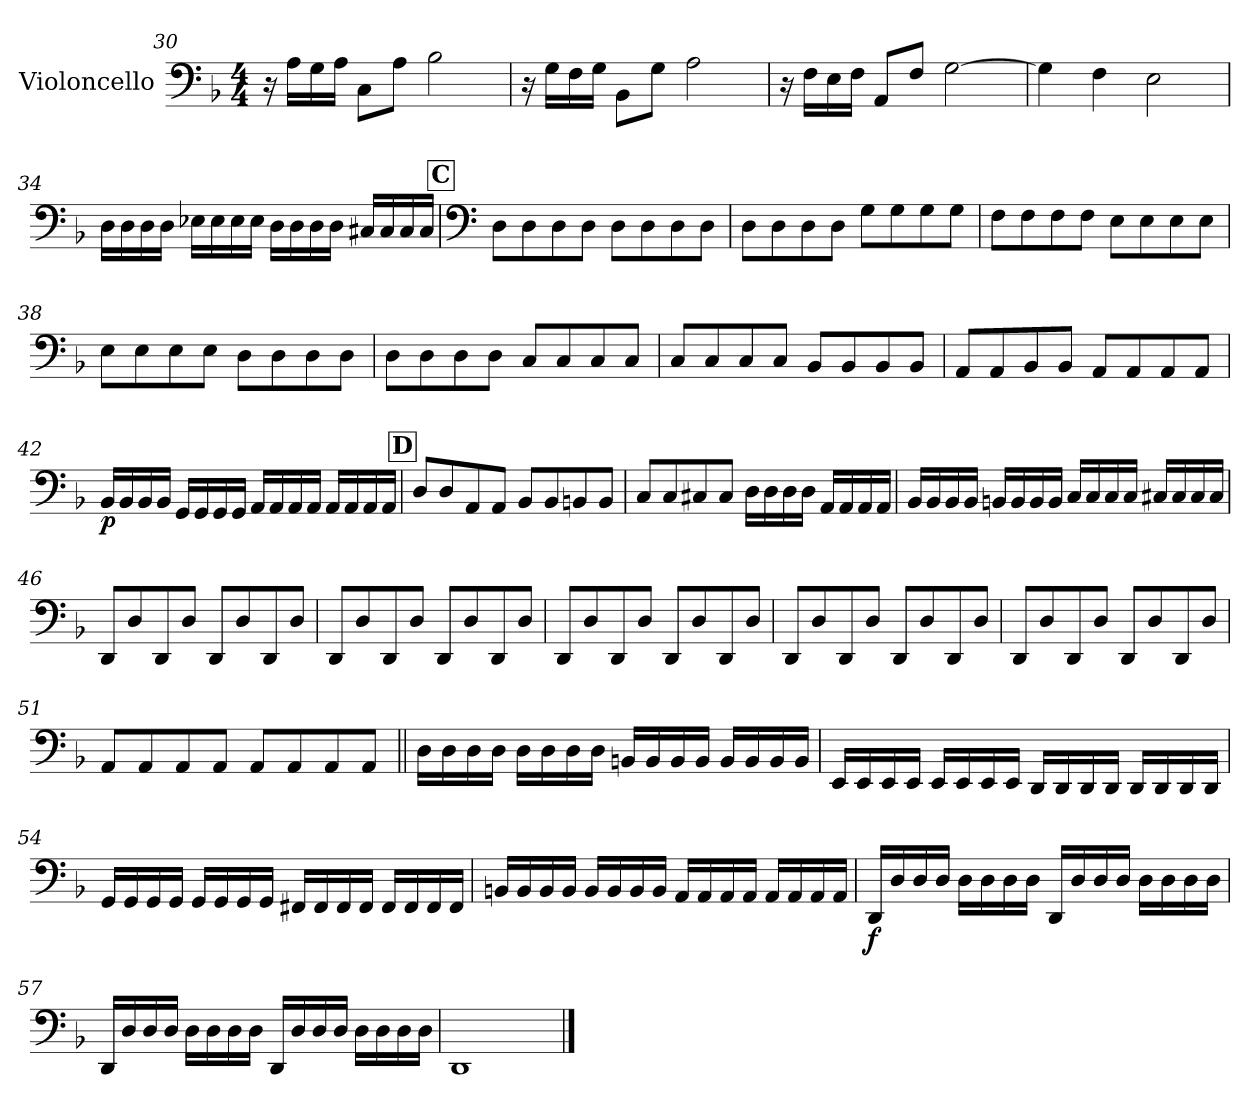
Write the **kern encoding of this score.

**kern	**dynam
*part1	*part1
*staff1	*staff1
*I"Violoncello	*
*I'Vc.	*
*clefF4	*
*k[b-]	*
*M4/4	*
=30	=30
16r	.
16A\LL	.
16G\	.
16A\JJ	.
8C\L	.
8A\J	.
2B-\	.
!!LO:LB:g=z
=31	=31
16r	.
16G\LL	.
16F\	.
16G\JJ	.
8BB-\L	.
8G\J	.
2A\	.
=32	=32
16r	.
16F\LL	.
16E\	.
16F\JJ	.
8AA/L	.
8F/J	.
[2G\	.
=33	=33
4G\]	.
4F\	.
2E\	.
=34	=34
16D\LL	.
16D\	.
16D\	.
16D\JJ	.
16E-X\LL	.
16E-\	.
16E-\	.
16E-\JJ	.
16D\LL	.
16D\	.
16D\	.
16D\JJ	.
16C#X/LL	.
16C#/	.
16C#/	.
16C#/JJ	.
!!LO:REH:place=s1:a:B:fs=14:t=C
=35	=35
*clefF4	*
8D\L	.
8D\	.
8D\	.
8D\J	.
8D\L	.
8D\	.
8D\	.
8D\J	.
!!LO:LB:g=z
=36	=36
8D\L	.
8D\	.
8D\	.
8D\J	.
8G\L	.
8G\	.
8G\	.
8G\J	.
=37	=37
8F\L	.
8F\	.
8F\	.
8F\J	.
8E\L	.
8E\	.
8E\	.
8E\J	.
=38	=38
8E\L	.
8E\	.
8E\	.
8E\J	.
8D\L	.
8D\	.
8D\	.
8D\J	.
=39	=39
8D\L	.
8D\	.
8D\	.
8D\J	.
8C/L	.
8C/	.
8C/	.
8C/J	.
=40	=40
8C/L	.
8C/	.
8C/	.
8C/J	.
8BB-/L	.
8BB-/	.
8BB-/	.
8BB-/J	.
!!LO:LB:g=z
=41	=41
8AA/L	.
8AA/	.
8BB-/	.
8BB-/J	.
8AA/L	.
8AA/	.
8AA/	.
8AA/J	.
=42	=42
!	!LO:DY:b
16BB-/LL	p
16BB-/	.
16BB-/	.
16BB-/JJ	.
16GG/LL	.
16GG/	.
16GG/	.
16GG/JJ	.
16AA/LL	.
16AA/	.
16AA/	.
16AA/JJ	.
16AA/LL	.
16AA/	.
16AA/	.
16AA/JJ	.
!!LO:REH:place=s1:a:B:fs=14:t=D
=43	=43
8D/L	.
8D/	.
8AA/	.
8AA/J	.
8BB-/L	.
8BB-/	.
8BBn/	.
8BB/J	.
=44	=44
8C/L	.
8C/	.
8C#X/	.
8C#/J	.
16D\LL	.
16D\	.
16D\	.
16D\JJ	.
16AA/LL	.
16AA/	.
16AA/	.
16AA/JJ	.
!!LO:PB:g=z
=45	=45
16BB-/LL	.
16BB-/	.
16BB-/	.
16BB-/JJ	.
16BBn/LL	.
16BB/	.
16BB/	.
16BB/JJ	.
16C/LL	.
16C/	.
16C/	.
16C/JJ	.
16C#X/LL	.
16C#/	.
16C#/	.
16C#/JJ	.
=46	=46
8DD/L	.
8D/	.
8DD/	.
8D/J	.
8DD/L	.
8D/	.
8DD/	.
8D/J	.
=47	=47
8DD/L	.
8D/	.
8DD/	.
8D/J	.
8DD/L	.
8D/	.
8DD/	.
8D/J	.
=48	=48
8DD/L	.
8D/	.
8DD/	.
8D/J	.
8DD/L	.
8D/	.
8DD/	.
8D/J	.
!!LO:LB:g=z
=49	=49
8DD/L	.
8D/	.
8DD/	.
8D/J	.
8DD/L	.
8D/	.
8DD/	.
8D/J	.
=50	=50
8DD/L	.
8D/	.
8DD/	.
8D/J	.
8DD/L	.
8D/	.
8DD/	.
8D/J	.
=51	=51
8AA/L	.
8AA/	.
8AA/	.
8AA/J	.
8AA/L	.
8AA/	.
8AA/	.
8AA/J	.
=52||	=52||
16D\LL	.
16D\	.
16D\	.
16D\JJ	.
16D\LL	.
16D\	.
16D\	.
16D\JJ	.
16BBn/LL	.
16BB/	.
16BB/	.
16BB/JJ	.
16BB/LL	.
16BB/	.
16BB/	.
16BB/JJ	.
!!LO:LB:g=z
=53	=53
16EE/LL	.
16EE/	.
16EE/	.
16EE/JJ	.
16EE/LL	.
16EE/	.
16EE/	.
16EE/JJ	.
16DD/LL	.
16DD/	.
16DD/	.
16DD/JJ	.
16DD/LL	.
16DD/	.
16DD/	.
16DD/JJ	.
=54	=54
16GG/LL	.
16GG/	.
16GG/	.
16GG/JJ	.
16GG/LL	.
16GG/	.
16GG/	.
16GG/JJ	.
16FF#X/LL	.
16FF#/	.
16FF#/	.
16FF#/JJ	.
16FF#/LL	.
16FF#/	.
16FF#/	.
16FF#/JJ	.
!!LO:LB:g=z
=55	=55
16BBn/LL	.
16BB/	.
16BB/	.
16BB/JJ	.
16BB/LL	.
16BB/	.
16BB/	.
16BB/JJ	.
16AA/LL	.
16AA/	.
16AA/	.
16AA/JJ	.
16AA/LL	.
16AA/	.
16AA/	.
16AA/JJ	.
=56	=56
!	!LO:DY:b
16DD/LL	f
16D/	.
16D/	.
16D/JJ	.
16D\LL	.
16D\	.
16D\	.
16D\JJ	.
16DD/LL	.
16D/	.
16D/	.
16D/JJ	.
16D\LL	.
16D\	.
16D\	.
16D\JJ	.
=57	=57
16DD/LL	.
16D/	.
16D/	.
16D/JJ	.
16D\LL	.
16D\	.
16D\	.
16D\JJ	.
16DD/LL	.
16D/	.
16D/	.
16D/JJ	.
16D\LL	.
16D\	.
16D\	.
16D\JJ	.
!!LO:LB:g=z
=58	=58
1DD	.
==	==
*-	*-
